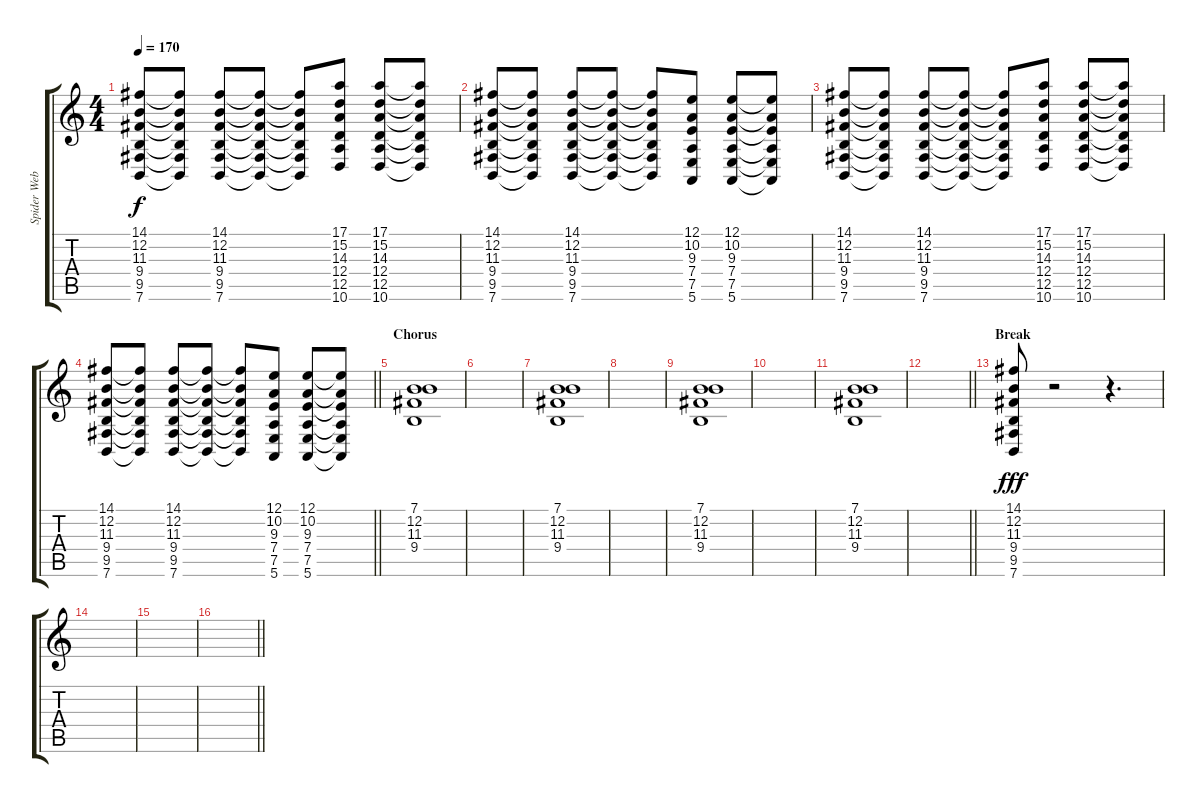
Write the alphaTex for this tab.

\track ("Spider Webb" "Spider Web") {instrument drawbarorgan}
\staff {score tabs}
\tuning (E4 B3 G3 D3 A2 E2) {hide}
\ts (4 4)
\tempo 170
\clef g2
\ks c
(14.1 12.2 11.3 9.4 9.5 7.6).8{dy f} (14.1{t} 12.2{t} 11.3{t} 9.4{t} 9.5{t} 7.6{t}).8 (14.1 12.2 11.3 9.4 9.5 7.6).8 (14.1{t} 12.2{t} 11.3{t} 9.4{t} 9.5{t} 7.6{t}).8 (14.1{t} 12.2{t} 11.3{t} 9.4{t} 9.5{t} 7.6{t}).8 (17.1 15.2 14.3 12.4 12.5 10.6).8 (17.1 15.2 14.3 12.4 12.5 10.6).8 (17.1{t} 15.2{t} 14.3{t} 12.4{t} 12.5{t} 10.6{t}).8 |
(14.1 12.2 11.3 9.4 9.5 7.6).8 (14.1{t} 12.2{t} 11.3{t} 9.4{t} 9.5{t} 7.6{t}).8 (14.1 12.2 11.3 9.4 9.5 7.6).8 (14.1{t} 12.2{t} 11.3{t} 9.4{t} 9.5{t} 7.6{t}).8 (14.1{t} 12.2{t} 11.3{t} 9.4{t} 9.5{t} 7.6{t}).8 (12.1 10.2 9.3 7.4 7.5 5.6).8 (12.1 10.2 9.3 7.4 7.5 5.6).8 (12.1{t} 10.2{t} 9.3{t} 7.4{t} 7.5{t} 5.6{t}).8 |
(14.1 12.2 11.3 9.4 9.5 7.6).8 (14.1{t} 12.2{t} 11.3{t} 9.4{t} 9.5{t} 7.6{t}).8 (14.1 12.2 11.3 9.4 9.5 7.6).8 (14.1{t} 12.2{t} 11.3{t} 9.4{t} 9.5{t} 7.6{t}).8 (14.1{t} 12.2{t} 11.3{t} 9.4{t} 9.5{t} 7.6{t}).8 (17.1 15.2 14.3 12.4 12.5 10.6).8 (17.1 15.2 14.3 12.4 12.5 10.6).8 (17.1{t} 15.2{t} 14.3{t} 12.4{t} 12.5{t} 10.6{t}).8 |
\barLineRight lightlight
(14.1 12.2 11.3 9.4 9.5 7.6).8 (14.1{t} 12.2{t} 11.3{t} 9.4{t} 9.5{t} 7.6{t}).8 (14.1 12.2 11.3 9.4 9.5 7.6).8 (14.1{t} 12.2{t} 11.3{t} 9.4{t} 9.5{t} 7.6{t}).8 (14.1{t} 12.2{t} 11.3{t} 9.4{t} 9.5{t} 7.6{t}).8 (12.1 10.2 9.3 7.4 7.5 5.6).8 (12.1 10.2 9.3 7.4 7.5 5.6).8 (12.1{t} 10.2{t} 9.3{t} 7.4{t} 7.5{t} 5.6{t}).8 |
\section ("" "Chorus")
(7.1 12.2 11.3 9.4).1 |
|
(7.1 12.2 11.3 9.4).1 |
|
(7.1 12.2 11.3 9.4).1 |
|
(7.1 12.2 11.3 9.4).1 |
\barLineRight lightlight
|
\section ("" "Break")
(14.1 12.2 11.3 9.4 9.5 7.6).8{dy fff} r.2 r.4{d} |
|
|
\barLineRight lightlight
